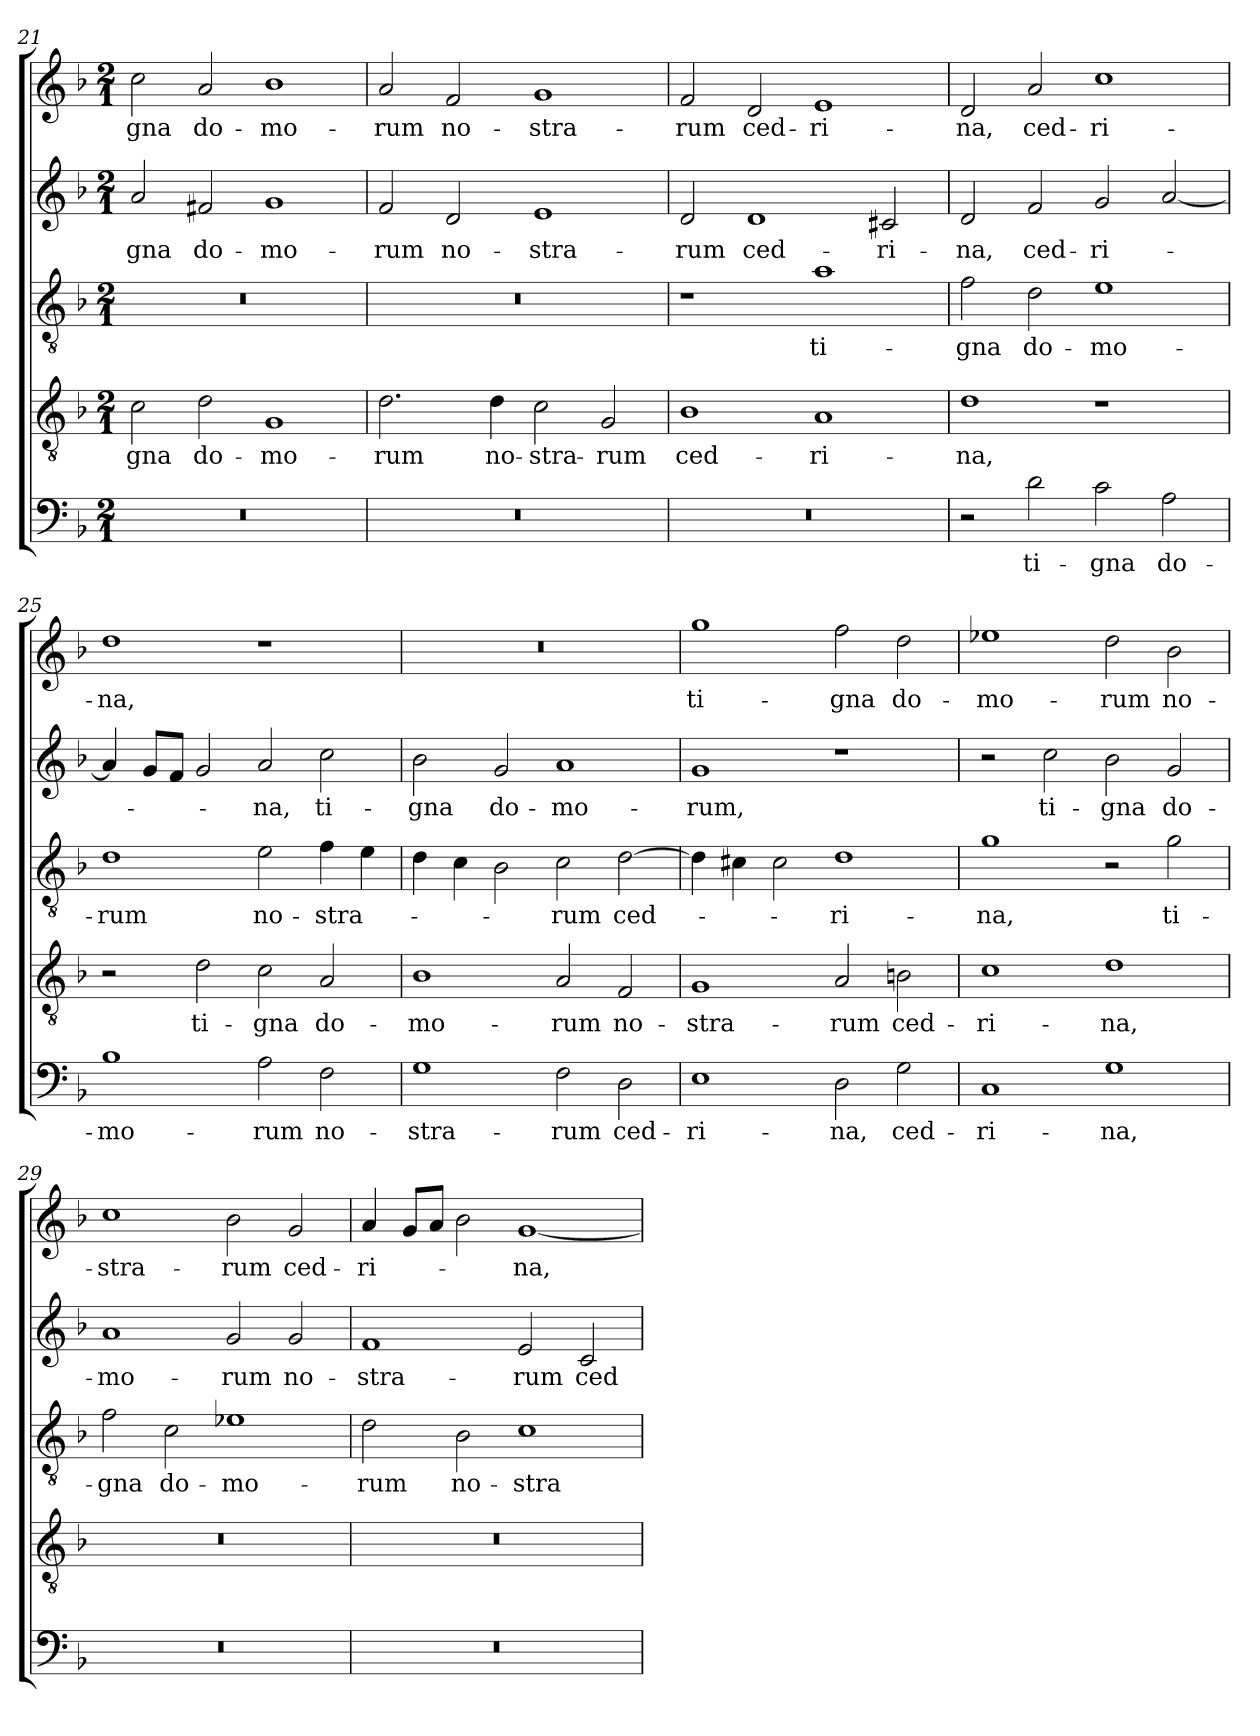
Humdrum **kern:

**kern	**text	**kern	**text	**kern	**text	**kern	**text	**kern	**text
*part5	*part5	*part4	*part4	*part3	*part3	*part2	*part2	*part1	*part1
*staff5	*staff5	*staff4	*staff4	*staff3	*staff3	*staff2	*staff2	*staff1	*staff1
*clefF4	*	*clefGv2	*	*clefGv2	*	*clefG2	*	*clefG2	*
*k[b-]	*	*k[b-]	*	*k[b-]	*	*k[b-]	*	*k[b-]	*
*F:	*	*F:	*	*F:	*	*F:	*	*F:	*
*M2/1	*	*M2/1	*	*M2/1	*	*M2/1	*	*M2/1	*
=21	=21	=21	=21	=21	=21	=21	=21	=21	=21
!	!	!	!LO:LY:b	!	!	!	!LO:LY:b	!	!LO:LY:b
0r	.	2c\	-gna	0r	.	2a/	-gna	2cc\	-gna
!	!	!	!LO:LY:b	!	!	!	!LO:LY:b	!	!LO:LY:b
.	.	2d\	do-	.	.	2f#X/	do-	2a/	do-
!	!	!	!LO:LY:b	!	!	!	!LO:LY:b	!	!LO:LY:b
.	.	1G	-mo-	.	.	1g	-mo-	1b-	-mo-
=22	=22	=22	=22	=22	=22	=22	=22	=22	=22
!	!	!	!LO:LY:b	!	!	!	!LO:LY:b	!	!LO:LY:b
0r	.	2.d\	-rum	0r	.	2f/	-rum	2a/	-rum
!	!	!	!	!	!	!	!LO:LY:b	!	!LO:LY:b
.	.	.	.	.	.	2d/	no-	2f/	no-
!	!	!	!LO:LY:b	!	!	!	!	!	!
.	.	4d\	no-	.	.	.	.	.	.
!	!	!	!LO:LY:b	!	!	!	!LO:LY:b	!	!LO:LY:b
.	.	2c\	-stra-	.	.	1e	-stra-	1g	-stra-
!	!	!	!LO:LY:b	!	!	!	!	!	!
.	.	2G/	-rum	.	.	.	.	.	.
=23	=23	=23	=23	=23	=23	=23	=23	=23	=23
!	!	!	!LO:LY:b	!	!	!	!LO:LY:b	!	!LO:LY:b
0r	.	1B-	ced-	1r	.	2d/	-rum	2f/	-rum
!	!	!	!	!	!	!	!LO:LY:b	!	!LO:LY:b
.	.	.	.	.	.	1d	ced-	2d/	ced-
!	!	!	!LO:LY:b	!	!LO:LY:b	!	!	!	!LO:LY:b
.	.	1A	-ri-	1a	ti-	.	.	1e	-ri-
!	!	!	!	!	!	!	!LO:LY:b	!	!
.	.	.	.	.	.	2c#X/	-ri-	.	.
=24	=24	=24	=24	=24	=24	=24	=24	=24	=24
!	!	!	!LO:LY:b	!	!LO:LY:b	!	!LO:LY:b	!	!LO:LY:b
2r	.	1d	-na,	2f\	-gna	2d/	-na,	2d/	-na,
!	!LO:LY:b	!	!	!	!LO:LY:b	!	!LO:LY:b	!	!LO:LY:b
2d\	ti-	.	.	2d\	do-	2f/	ced-	2a/	ced-
!	!LO:LY:b	!	!	!	!LO:LY:b	!	!LO:LY:b	!	!LO:LY:b
2c\	-gna	1r	.	1e	-mo-	2g/	-ri-	1cc	-ri-
!	!LO:LY:b	!	!	!	!	!	!	!	!
2A\	do-	.	.	.	.	[2a/	.	.	.
!!LO:PB:g=z
=25	=25	=25	=25	=25	=25	=25	=25	=25	=25
!	!LO:LY:b	!	!	!	!LO:LY:b	!	!	!	!LO:LY:b
1B-	-mo-	2r	.	1d	-rum	4a/]	.	1dd	-na,
.	.	.	.	.	.	8g/L	.	.	.
.	.	.	.	.	.	8f/J	.	.	.
!	!	!	!LO:LY:b	!	!	!	!	!	!
.	.	2d\	ti-	.	.	2g/	.	.	.
!	!LO:LY:b	!	!LO:LY:b	!	!LO:LY:b	!	!LO:LY:b	!	!
2A\	-rum	2c\	-gna	2e\	no-	2a/	-na,	1r	.
!	!LO:LY:b	!	!LO:LY:b	!	!LO:LY:b	!	!LO:LY:b	!	!
2F\	no-	2A/	do-	4f\	-stra-	2cc\	ti-	.	.
.	.	.	.	4e\	.	.	.	.	.
=26	=26	=26	=26	=26	=26	=26	=26	=26	=26
!	!LO:LY:b	!	!LO:LY:b	!	!	!	!LO:LY:b	!	!
1G	-stra-	1B-	-mo-	4d\	.	2b-\	-gna	0r	.
.	.	.	.	4c\	.	.	.	.	.
!	!	!	!	!	!	!	!LO:LY:b	!	!
.	.	.	.	2B-\	.	2g/	do-	.	.
!	!LO:LY:b	!	!LO:LY:b	!	!LO:LY:b	!	!LO:LY:b	!	!
2F\	-rum	2A/	-rum	2c\	-rum	1a	-mo-	.	.
!	!LO:LY:b	!	!LO:LY:b	!	!LO:LY:b	!	!	!	!
2D\	ced-	2F/	no-	[2d\	ced-	.	.	.	.
=27	=27	=27	=27	=27	=27	=27	=27	=27	=27
!	!LO:LY:b	!	!LO:LY:b	!	!	!	!LO:LY:b	!	!LO:LY:b
1E	-ri-	1G	-stra-	4d\]	.	1g	-rum,	1gg	ti-
.	.	.	.	4c#\	.	.	.	.	.
.	.	.	.	2c#\	.	.	.	.	.
!	!LO:LY:b	!	!LO:LY:b	!	!LO:LY:b	!	!	!	!LO:LY:b
2D\	-na,	2A/	-rum	1d	-ri-	1r	.	2ff\	-gna
!	!LO:LY:b	!	!LO:LY:b	!	!	!	!	!	!LO:LY:b
2G\	ced-	2Bn\	ced-	.	.	.	.	2dd\	do-
=28	=28	=28	=28	=28	=28	=28	=28	=28	=28
!	!LO:LY:b	!	!LO:LY:b	!	!LO:LY:b	!	!	!	!LO:LY:b
1C	-ri-	1c	-ri-	1g	-na,	2r	.	1ee-X	-mo-
!	!	!	!	!	!	!	!LO:LY:b	!	!
.	.	.	.	.	.	2cc\	ti-	.	.
!	!LO:LY:b	!	!LO:LY:b	!	!	!	!LO:LY:b	!	!LO:LY:b
1G	-na,	1d	-na,	2r	.	2b-\	-gna	2dd\	-rum
!	!	!	!	!	!LO:LY:b	!	!LO:LY:b	!	!LO:LY:b
.	.	.	.	2g\	ti-	2g/	do-	2b-\	no-
=29	=29	=29	=29	=29	=29	=29	=29	=29	=29
!	!	!	!	!	!LO:LY:b	!	!LO:LY:b	!	!LO:LY:b
0r	.	0r	.	2f\	-gna	1a	-mo-	1cc	-stra-
!	!	!	!	!	!LO:LY:b	!	!	!	!
.	.	.	.	2c\	do-	.	.	.	.
!	!	!	!	!	!LO:LY:b	!	!LO:LY:b	!	!LO:LY:b
.	.	.	.	1e-X	-mo-	2g/	-rum	2b-\	-rum
!	!	!	!	!	!	!	!LO:LY:b	!	!LO:LY:b
.	.	.	.	.	.	2g/	no-	2g/	ced-
=30	=30	=30	=30	=30	=30	=30	=30	=30	=30
!	!	!	!	!	!LO:LY:b	!	!LO:LY:b	!	!LO:LY:b
0r	.	0r	.	2d\	-rum	1f	-stra-	4a/	-ri-
.	.	.	.	.	.	.	.	8g/L	.
.	.	.	.	.	.	.	.	8a/J	.
!	!	!	!	!	!LO:LY:b	!	!	!	!
.	.	.	.	2B-\	no-	.	.	2b-\	.
!	!	!	!	!	!LO:LY:b	!	!LO:LY:b	!	!LO:LY:b
.	.	.	.	1c	-stra-	2e/	-rum	[1g	-na,
!	!	!	!	!	!	!	!LO:LY:b	!	!
.	.	.	.	.	.	2c/	ced-	.	.
=	=	=	=	=	=	=	=	=	=
*-	*-	*-	*-	*-	*-	*-	*-	*-	*-
